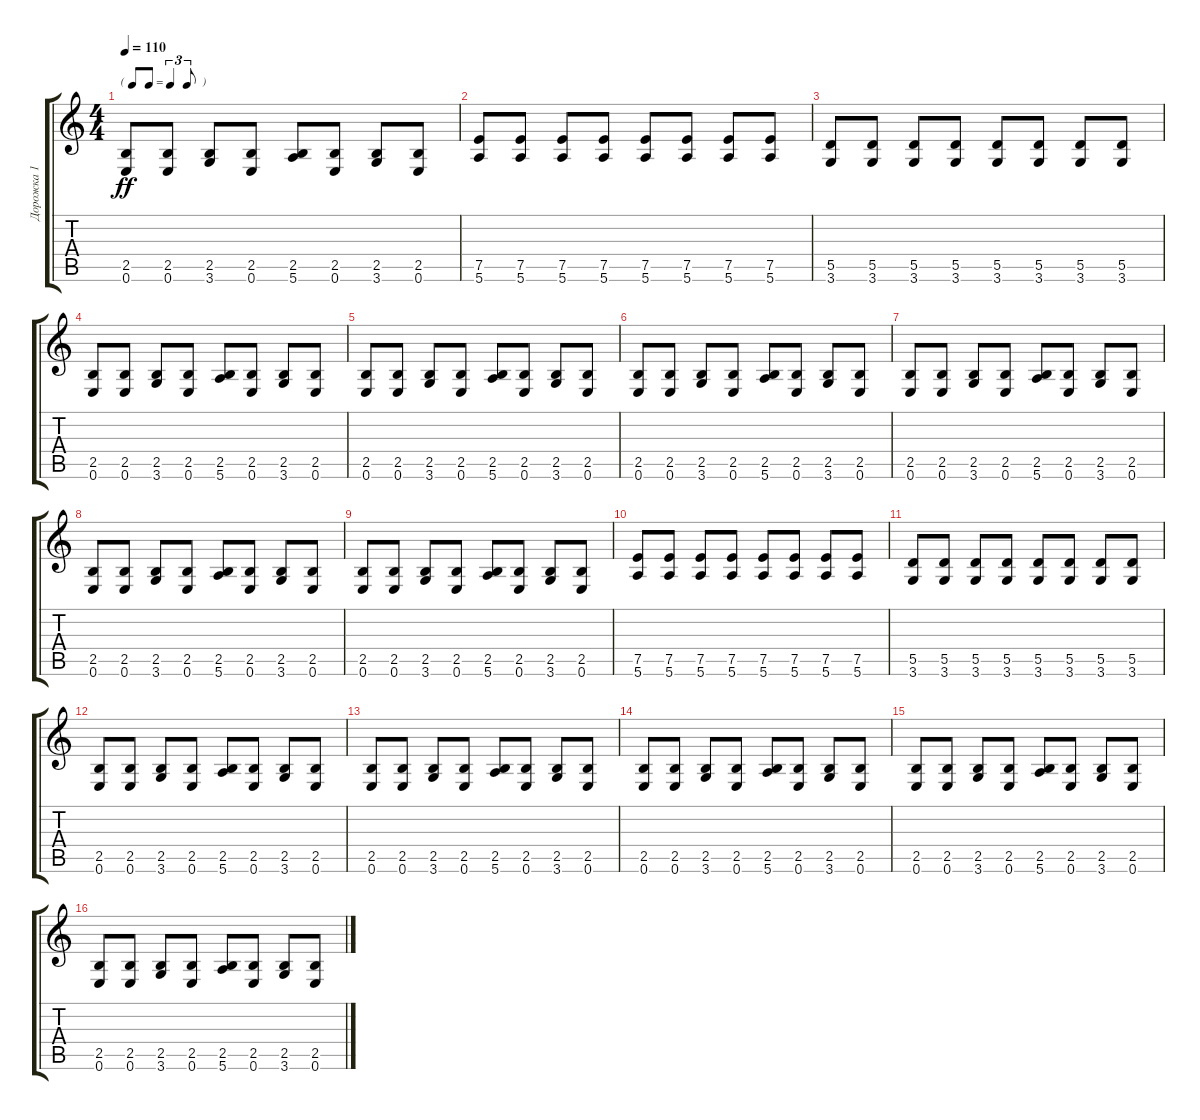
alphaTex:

\track ("Дорожка 1" "Дорожка 1") {instrument electricguitarjazz}
\staff {score tabs}
\tuning (E4 B3 G3 D3 A2 E2) {hide}
\ts (4 4)
\tf triplet8th
\tempo 110
\clef g2
\ks c
(2.5 0.6).8{dy ff} (2.5 0.6).8 (2.5 3.6).8 (2.5 0.6).8 (2.5 5.6).8 (2.5 0.6).8 (2.5 3.6).8 (2.5 0.6).8 |
(7.5 5.6).8 (7.5 5.6).8 (7.5 5.6).8 (7.5 5.6).8 (7.5 5.6).8 (7.5 5.6).8 (7.5 5.6).8 (7.5 5.6).8 |
(5.5 3.6).8 (5.5 3.6).8 (5.5 3.6).8 (5.5 3.6).8 (5.5 3.6).8 (5.5 3.6).8 (5.5 3.6).8 (5.5 3.6).8 |
(2.5 0.6).8 (2.5 0.6).8 (2.5 3.6).8 (2.5 0.6).8 (2.5 5.6).8 (2.5 0.6).8 (2.5 3.6).8 (2.5 0.6).8 |
(2.5 0.6).8 (2.5 0.6).8 (2.5 3.6).8 (2.5 0.6).8 (2.5 5.6).8 (2.5 0.6).8 (2.5 3.6).8 (2.5 0.6).8 |
(2.5 0.6).8 (2.5 0.6).8 (2.5 3.6).8 (2.5 0.6).8 (2.5 5.6).8 (2.5 0.6).8 (2.5 3.6).8 (2.5 0.6).8 |
(2.5 0.6).8 (2.5 0.6).8 (2.5 3.6).8 (2.5 0.6).8 (2.5 5.6).8 (2.5 0.6).8 (2.5 3.6).8 (2.5 0.6).8 |
(2.5 0.6).8 (2.5 0.6).8 (2.5 3.6).8 (2.5 0.6).8 (2.5 5.6).8 (2.5 0.6).8 (2.5 3.6).8 (2.5 0.6).8 |
(2.5 0.6).8 (2.5 0.6).8 (2.5 3.6).8 (2.5 0.6).8 (2.5 5.6).8 (2.5 0.6).8 (2.5 3.6).8 (2.5 0.6).8 |
(7.5 5.6).8 (7.5 5.6).8 (7.5 5.6).8 (7.5 5.6).8 (7.5 5.6).8 (7.5 5.6).8 (7.5 5.6).8 (7.5 5.6).8 |
(5.5 3.6).8 (5.5 3.6).8 (5.5 3.6).8 (5.5 3.6).8 (5.5 3.6).8 (5.5 3.6).8 (5.5 3.6).8 (5.5 3.6).8 |
(2.5 0.6).8 (2.5 0.6).8 (2.5 3.6).8 (2.5 0.6).8 (2.5 5.6).8 (2.5 0.6).8 (2.5 3.6).8 (2.5 0.6).8 |
(2.5 0.6).8 (2.5 0.6).8 (2.5 3.6).8 (2.5 0.6).8 (2.5 5.6).8 (2.5 0.6).8 (2.5 3.6).8 (2.5 0.6).8 |
(2.5 0.6).8 (2.5 0.6).8 (2.5 3.6).8 (2.5 0.6).8 (2.5 5.6).8 (2.5 0.6).8 (2.5 3.6).8 (2.5 0.6).8 |
(2.5 0.6).8 (2.5 0.6).8 (2.5 3.6).8 (2.5 0.6).8 (2.5 5.6).8 (2.5 0.6).8 (2.5 3.6).8 (2.5 0.6).8 |
(2.5 0.6).8 (2.5 0.6).8 (2.5 3.6).8 (2.5 0.6).8 (2.5 5.6).8 (2.5 0.6).8 (2.5 3.6).8 (2.5 0.6).8
